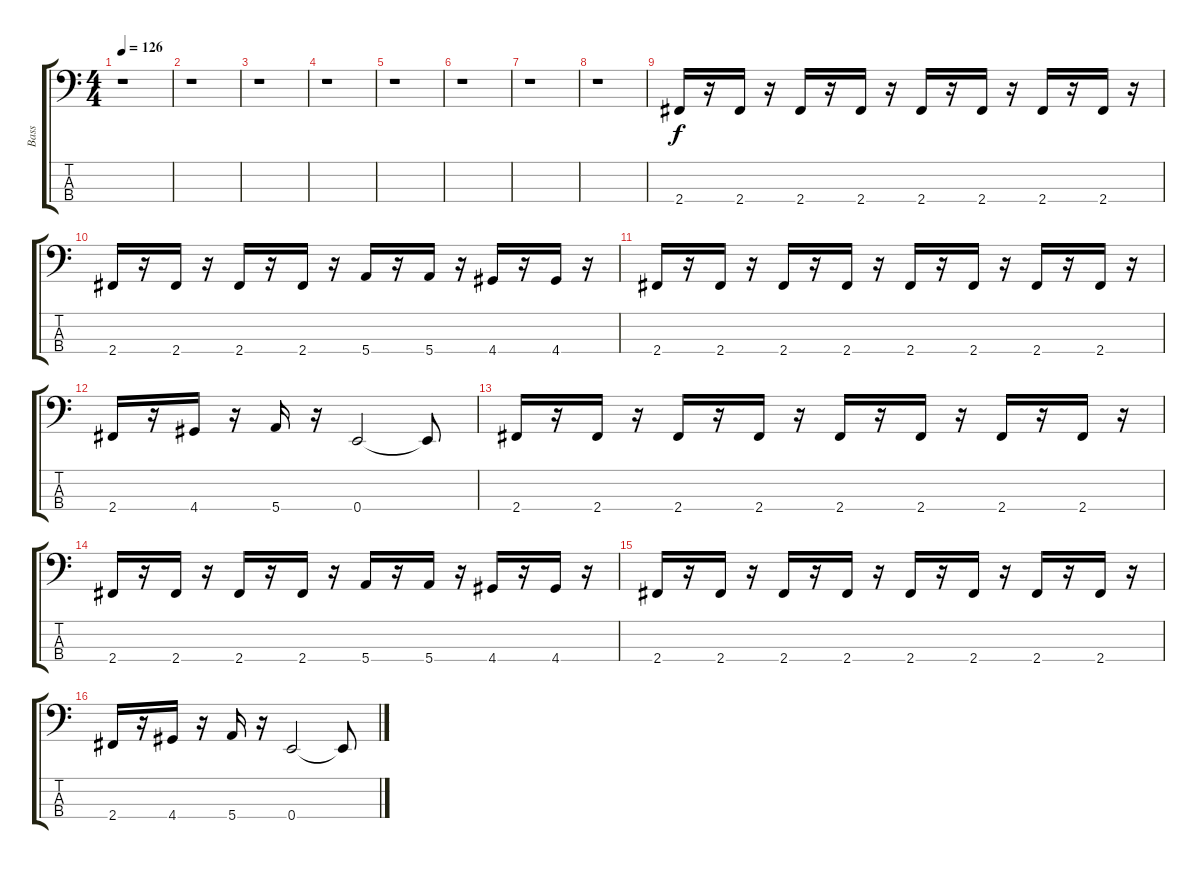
\track ("Bass" "Bass") {instrument electricbassfinger}
\staff {score tabs}
\tuning (G2 D2 A1 E1) {hide}
\ts (4 4)
\tempo 126
\clef f4
\ks c
r.1{dy f instrument electricbassfinger} |
r.1 |
r.1 |
r.1 |
r.1 |
r.1 |
r.1 |
r.1 |
2.4.16 r.16 2.4.16 r.16 2.4.16 r.16 2.4.16 r.16 2.4.16 r.16 2.4.16 r.16 2.4.16 r.16 2.4.16 r.16 |
2.4.16 r.16 2.4.16 r.16 2.4.16 r.16 2.4.16 r.16 5.4.16 r.16 5.4.16 r.16 4.4.16 r.16 4.4.16 r.16 |
2.4.16 r.16 2.4.16 r.16 2.4.16 r.16 2.4.16 r.16 2.4.16 r.16 2.4.16 r.16 2.4.16 r.16 2.4.16 r.16 |
2.4.16 r.16 4.4.16 r.16 5.4.16 r.16 0.4.2 0.4{t}.8 |
2.4.16 r.16 2.4.16 r.16 2.4.16 r.16 2.4.16 r.16 2.4.16 r.16 2.4.16 r.16 2.4.16 r.16 2.4.16 r.16 |
2.4.16 r.16 2.4.16 r.16 2.4.16 r.16 2.4.16 r.16 5.4.16 r.16 5.4.16 r.16 4.4.16 r.16 4.4.16 r.16 |
2.4.16 r.16 2.4.16 r.16 2.4.16 r.16 2.4.16 r.16 2.4.16 r.16 2.4.16 r.16 2.4.16 r.16 2.4.16 r.16 |
2.4.16 r.16 4.4.16 r.16 5.4.16 r.16 0.4.2 0.4{t}.8
